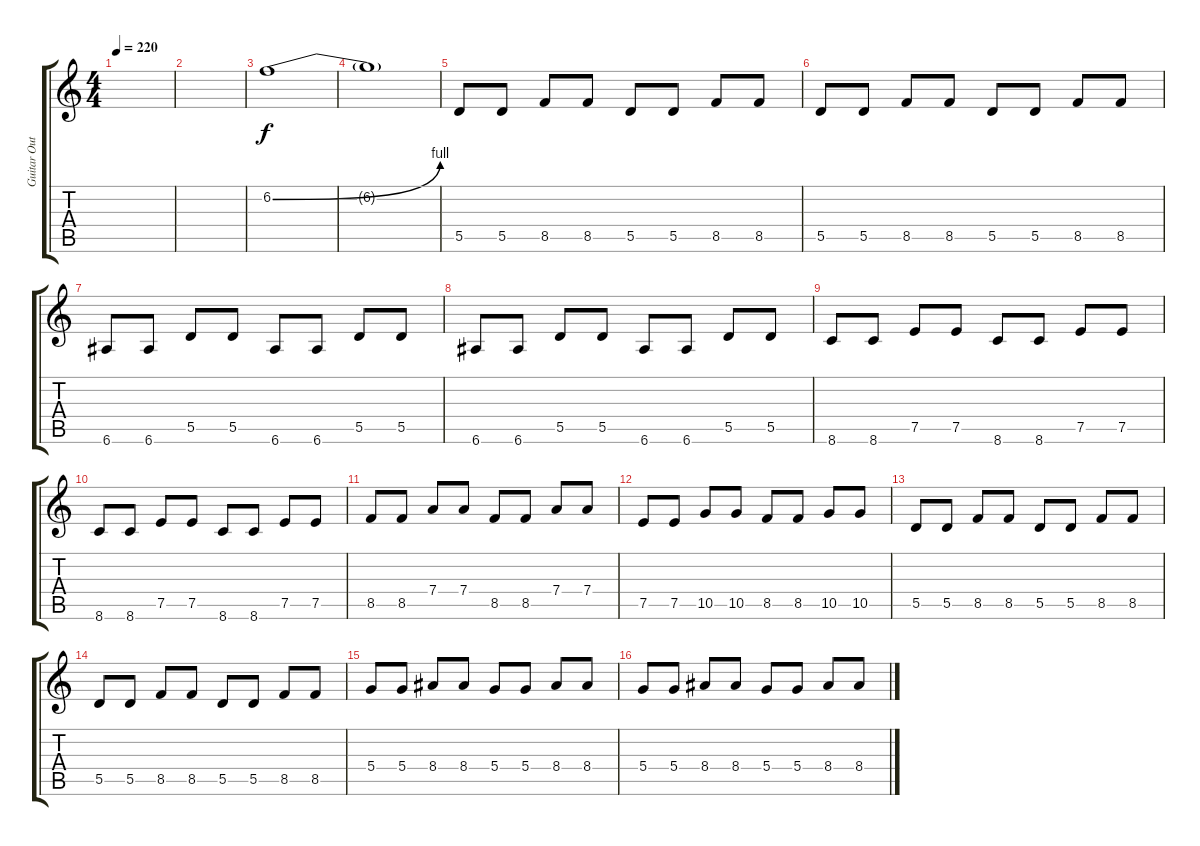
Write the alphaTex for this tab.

\track ("Guitar Outro" "Guitar Out") {instrument distortionguitar}
\staff {score tabs}
\tuning (E4 B3 G3 D3 A2 E2) {hide}
\ts (4 4)
\tempo 220
\clef g2
\ks c
|
|
6.2{be (bend 0 0 60 4)}.1 |
6.2{t}.1 |
5.5.8{volume 13 balance 6} 5.5.8 8.5.8 8.5.8 5.5.8 5.5.8 8.5.8 8.5.8 |
5.5.8 5.5.8 8.5.8 8.5.8 5.5.8 5.5.8 8.5.8 8.5.8 |
6.6.8 6.6.8 5.5.8 5.5.8 6.6.8 6.6.8 5.5.8 5.5.8 |
6.6.8 6.6.8 5.5.8 5.5.8 6.6.8 6.6.8 5.5.8 5.5.8 |
8.6.8 8.6.8 7.5.8 7.5.8 8.6.8 8.6.8 7.5.8 7.5.8 |
8.6.8 8.6.8 7.5.8 7.5.8 8.6.8 8.6.8 7.5.8 7.5.8 |
8.5.8 8.5.8 7.4.8 7.4.8 8.5.8 8.5.8 7.4.8 7.4.8 |
7.5.8 7.5.8 10.5.8 10.5.8 8.5.8 8.5.8 10.5.8 10.5.8 |
5.5.8 5.5.8 8.5.8 8.5.8 5.5.8 5.5.8 8.5.8 8.5.8 |
5.5.8 5.5.8 8.5.8 8.5.8 5.5.8 5.5.8 8.5.8 8.5.8 |
5.4.8 5.4.8 8.4.8 8.4.8 5.4.8 5.4.8 8.4.8 8.4.8 |
5.4.8 5.4.8 8.4.8 8.4.8 5.4.8 5.4.8 8.4.8 8.4.8
